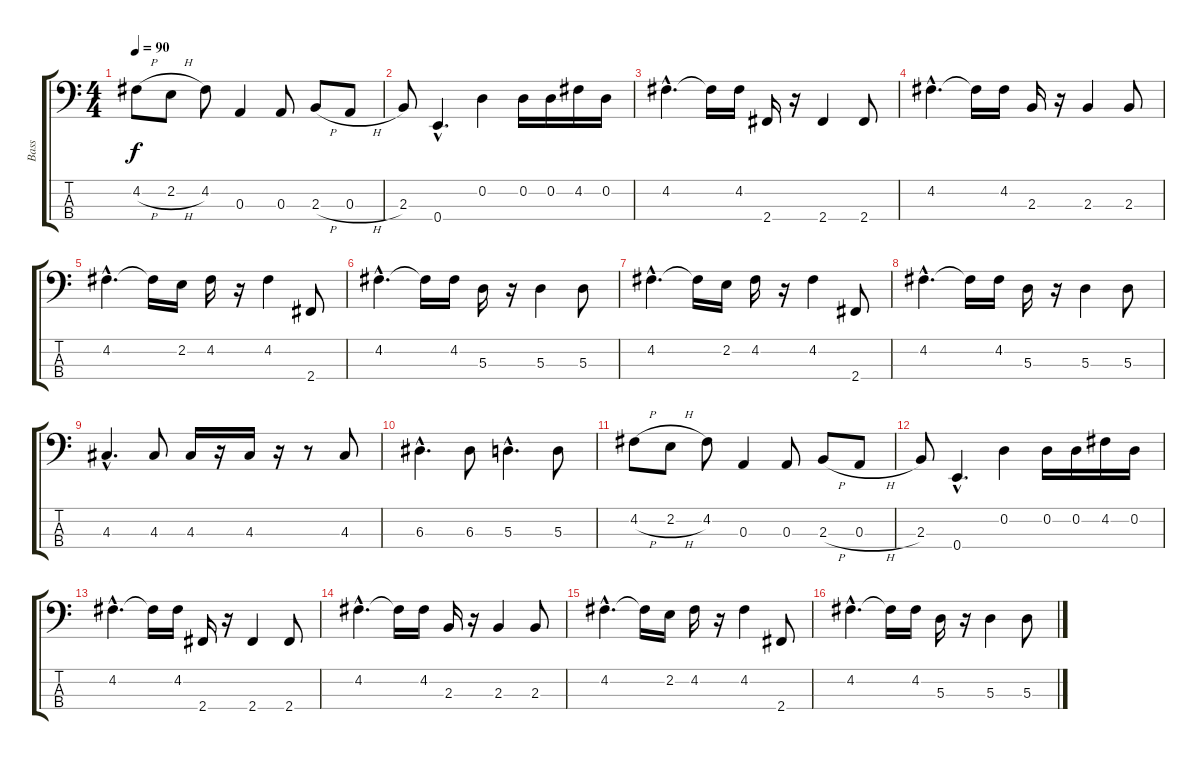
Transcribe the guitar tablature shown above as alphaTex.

\track ("Bass" "Bass") {instrument acousticbass}
\staff {score tabs}
\tuning (G2 D2 A1 E1) {hide}
\ts (4 4)
\tempo 90
\clef f4
\ks c
4.2{h}.8{dy f instrument acousticbass} 2.2{h}.8 4.2.8 0.3.4 0.3.8 2.3{h}.8 0.3{h}.8 |
2.3.8 0.4{hac}.4{d} 0.2.4 0.2.16 0.2.16 4.2.16 0.2.16 |
4.2{hac}.4{d} 4.2{t}.16 4.2.16 2.4.16 r.16 2.4.4 2.4.8 |
4.2{hac}.4{d} 4.2{t}.16 4.2.16 2.3.16 r.16 2.3.4 2.3.8 |
4.2{hac}.4{d} 4.2{t}.16 2.2.16 4.2.16 r.16 4.2.4 2.4.8 |
4.2{hac}.4{d} 4.2{t}.16 4.2.16 5.3.16 r.16 5.3.4 5.3.8 |
4.2{hac}.4{d} 4.2{t}.16 2.2.16 4.2.16 r.16 4.2.4 2.4.8 |
4.2{hac}.4{d} 4.2{t}.16 4.2.16 5.3.16 r.16 5.3.4 5.3.8 |
4.3{hac}.4{d} 4.3.8 4.3.16 r.16 4.3.16 r.16 r.8 4.3.8 |
6.3{hac}.4{d} 6.3.8 5.3{hac}.4{d} 5.3.8 |
4.2{h}.8 2.2{h}.8 4.2.8 0.3.4 0.3.8 2.3{h}.8 0.3{h}.8 |
2.3.8 0.4{hac}.4{d} 0.2.4 0.2.16 0.2.16 4.2.16 0.2.16 |
\section ("" "")
4.2{hac}.4{d} 4.2{t}.16 4.2.16 2.4.16 r.16 2.4.4 2.4.8 |
4.2{hac}.4{d} 4.2{t}.16 4.2.16 2.3.16 r.16 2.3.4 2.3.8 |
4.2{hac}.4{d} 4.2{t}.16 2.2.16 4.2.16 r.16 4.2.4 2.4.8 |
4.2{hac}.4{d} 4.2{t}.16 4.2.16 5.3.16 r.16 5.3.4 5.3.8
